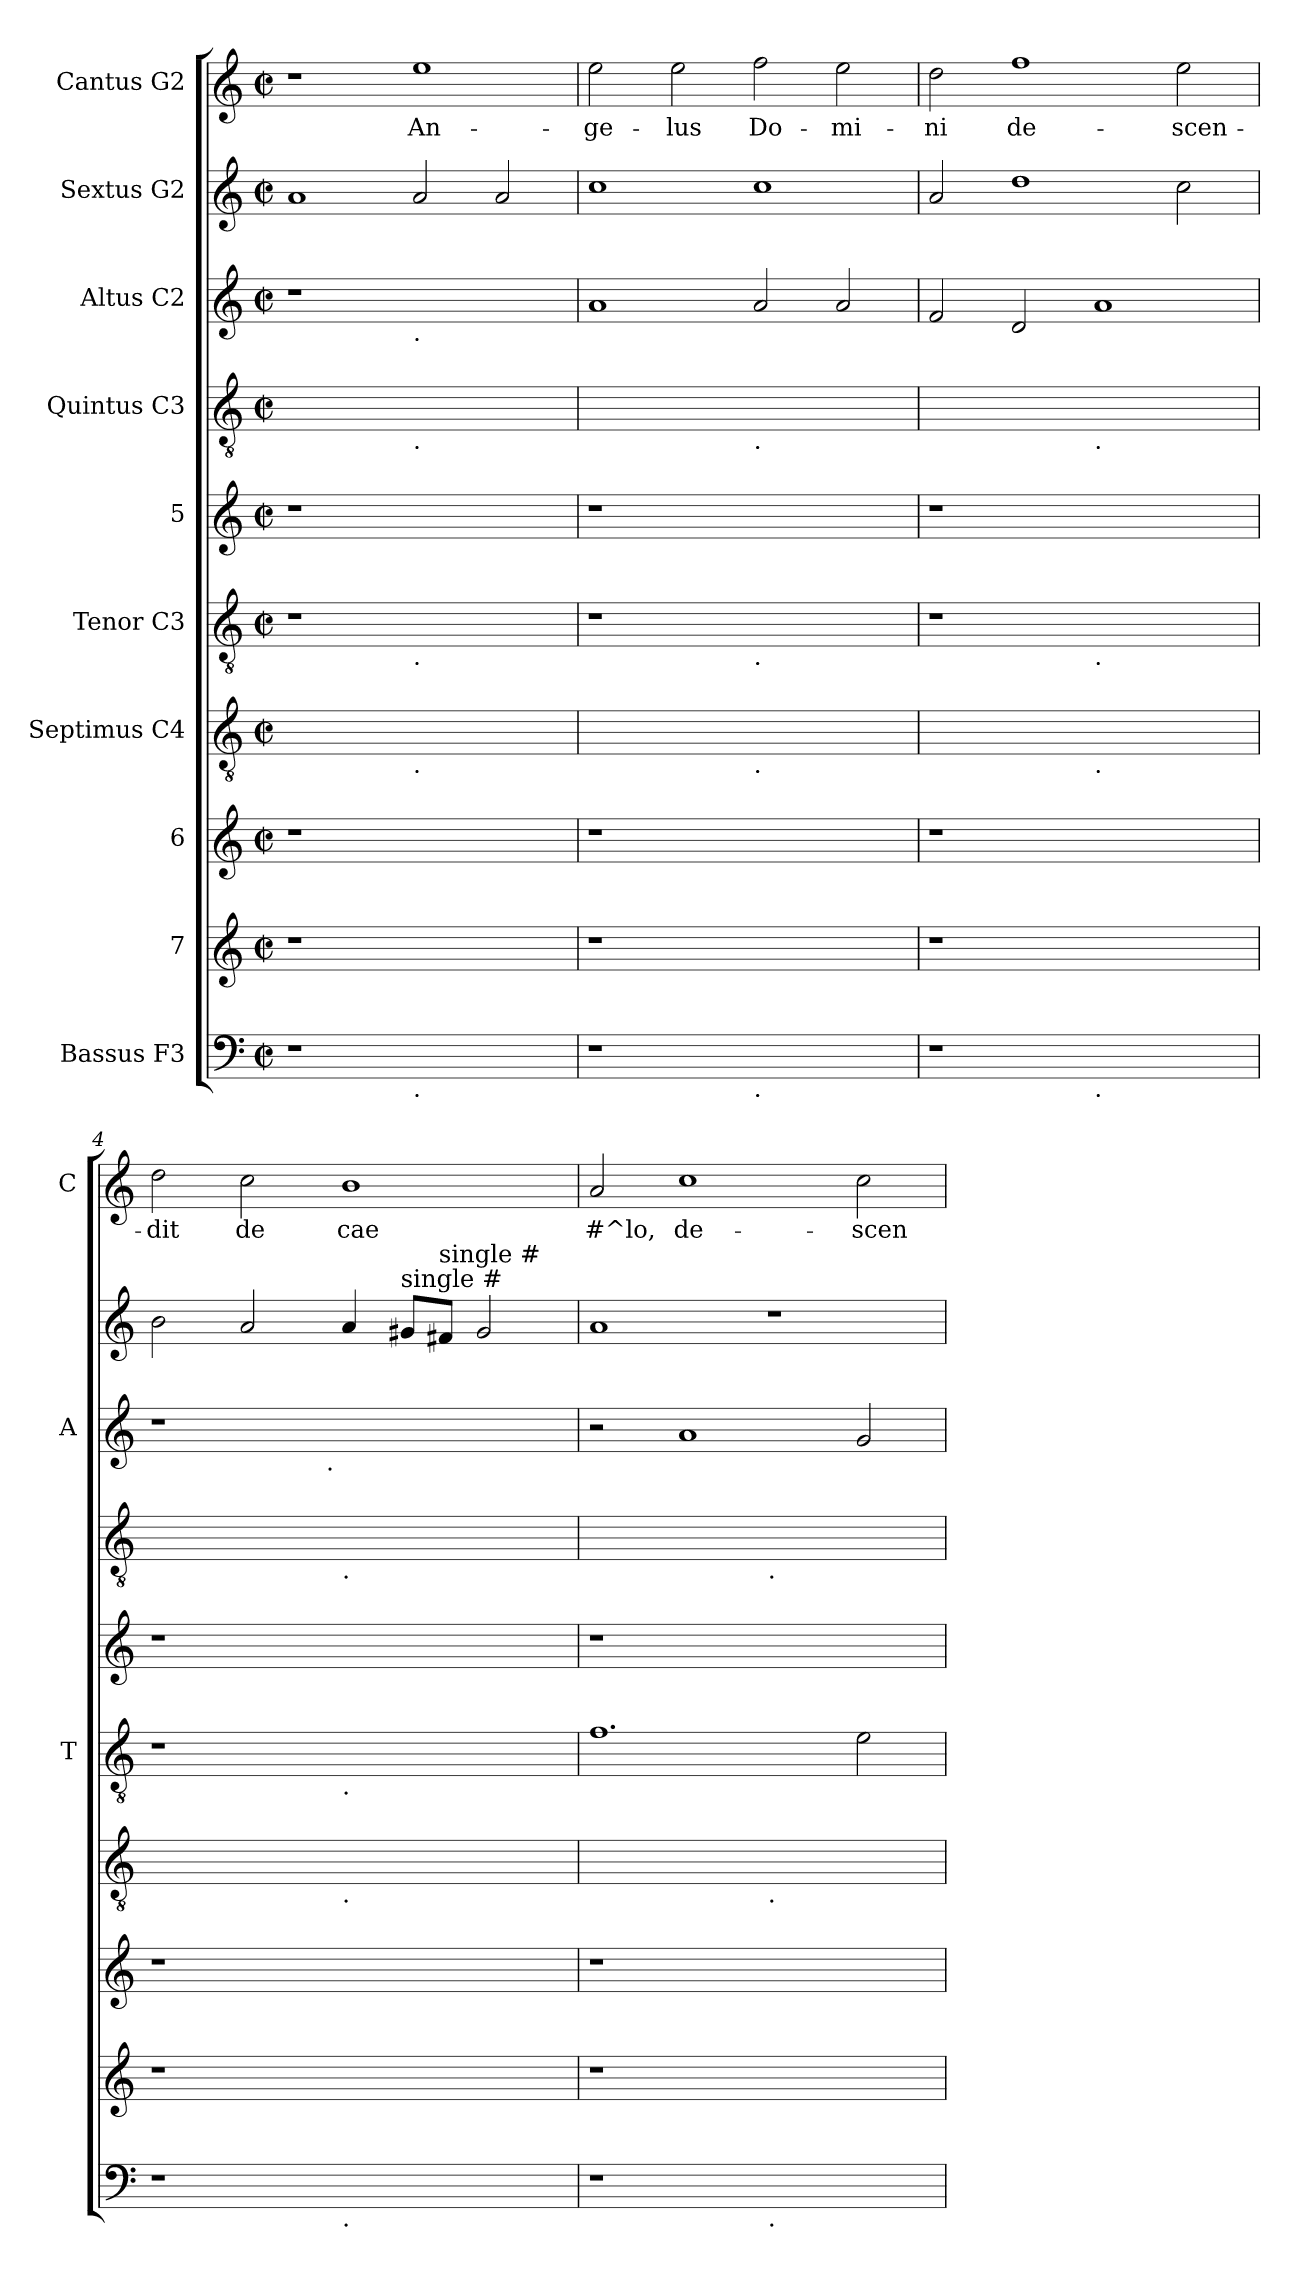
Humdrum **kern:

**kern	**kern	**kern	**kern	**kern	**kern	**kern	**kern	**kern	**kern	**text
*part10	*part9	*part8	*part7	*part6	*part5	*part4	*part3	*part2	*part1	*part1
*staff10	*staff9	*staff8	*staff7	*staff6	*staff5	*staff4	*staff3	*staff2	*staff1	*staff1
*I"Bassus F3	*I"7	*I"6	*I"Septimus C4	*I"Tenor C3	*I"5	*I"Quintus C3	*I"Altus C2	*I"Sextus G2	*I"Cantus G2	*
*	*	*	*	*I'T	*	*	*I'A	*	*I'C	*
*clefF4	*clefG2	*clefG2	*clefGv2	*clefGv2	*clefG2	*clefGv2	*clefG2	*clefG2	*clefG2	*
*ITrd7c12	*	*	*	*	*	*	*	*	*	*
*k[]	*k[]	*k[]	*k[]	*k[]	*k[]	*k[]	*k[]	*k[]	*k[]	*
*C:	*C:	*C:	*C:	*C:	*C:	*C:	*C:	*C:	*C:	*
*M2/2	*M2/2	*M2/2	*M2/2	*M2/2	*M2/2	*M2/2	*M2/2	*M2/2	*M2/2	*
*met(c|)	*met(c|)	*met(c|)	*met(c|)	*met(c|)	*met(c|)	*met(c|)	*met(c|)	*met(c|)	*met(c|)	*
=1	=1	=1	=1	=1	=1	=1	=1	=1	=1	=1
1r	1r	1r	1ryy	1r	1r	1ryy	1r	1a	1r	.
!	!	!	!	!	!	!	!LO:TX:b:t=.	!	!	!
!	!	!	!	!	!	!LO:TX:b:t=.	!	!	!	!
!	!	!	!	!LO:TX:b:t=.	!	!	!	!	!	!
!	!	!	!LO:TX:b:t=.	!	!	!	!	!	!	!
!LO:TX:b:t=.	!	!	!	!	!	!	!	!	!	!
!	!	!	!	!	!	!	!	!	!	!LO:LY:b
1ryy	1ryy	1ryy	1ryy	1ryy	1ryy	1ryy	1ryy	2a/	1ee	An-
.	.	.	.	.	.	.	.	2a/	.	.
=2	=2	=2	=2	=2	=2	=2	=2	=2	=2	=2
!	!	!	!	!	!	!	!	!	!	!LO:LY:b
1r	1r	1r	1ryy	1r	1r	1ryy	1a	1cc	2ee\	-ge-
!	!	!	!	!	!	!	!	!	!	!LO:LY:b
.	.	.	.	.	.	.	.	.	2ee\	-lus
!	!	!	!	!	!	!LO:TX:b:t=.	!	!	!	!
!	!	!	!	!LO:TX:b:t=.	!	!	!	!	!	!
!	!	!	!LO:TX:b:t=.	!	!	!	!	!	!	!
!LO:TX:b:t=.	!	!	!	!	!	!	!	!	!	!
!	!	!	!	!	!	!	!	!	!	!LO:LY:b
1ryy	1ryy	1ryy	1ryy	1ryy	1ryy	1ryy	2a/	1cc	2ff\	Do-
!	!	!	!	!	!	!	!	!	!	!LO:LY:b
.	.	.	.	.	.	.	2a/	.	2ee\	-mi-
=3	=3	=3	=3	=3	=3	=3	=3	=3	=3	=3
!	!	!	!	!	!	!	!	!	!	!LO:LY:b
1r	1r	1r	1ryy	1r	1r	1ryy	2f/	2a/	2dd\	-ni
!	!	!	!	!	!	!	!	!	!	!LO:LY:b
.	.	.	.	.	.	.	2d/	1dd	1ff	de-
!	!	!	!	!	!	!LO:TX:b:t=.	!	!	!	!
!	!	!	!	!LO:TX:b:t=.	!	!	!	!	!	!
!	!	!	!LO:TX:b:t=.	!	!	!	!	!	!	!
!LO:TX:b:t=.	!	!	!	!	!	!	!	!	!	!
1ryy	1ryy	1ryy	1ryy	1ryy	1ryy	1ryy	1a	.	.	.
!	!	!	!	!	!	!	!	!	!	!LO:LY:b
.	.	.	.	.	.	.	.	2cc\	2ee\	-scen-
=4	=4	=4	=4	=4	=4	=4	=4	=4	=4	=4
!	!	!	!	!	!	!	!	!	!	!LO:LY:b
*	*	*	*	*	*	*	*^	*	*	*
1r	1r	1r	1ryy	1r	1r	1ryy	1r	2ryy	2b\	2dd\	-dit
!	!	!	!	!	!	!	!	!	!	!	!LO:LY:b
.	.	.	.	.	.	.	.	4...ryy	2a/	2cc\	de
!	!	!	!	!	!	!	!	!LO:TX:b:t=.	!	!	!
.	.	.	.	.	.	.	.	1ryy	.	.	.
!	!	!	!	!	!	!LO:TX:b:t=.	!	!	!	!	!
!	!	!	!	!LO:TX:b:t=.	!	!	!	!	!	!	!
!	!	!	!LO:TX:b:t=.	!	!	!	!	!	!	!	!
!LO:TX:b:t=.	!	!	!	!	!	!	!	!	!	!	!
!	!	!	!	!	!	!	!	!	!	!	!LO:LY:b
1ryy	1ryy	1ryy	1ryy	1ryy	1ryy	1ryy	1ryy	.	4a/	1b	cae
!	!	!	!	!	!	!	!	!	!LO:TX:a:t=single #	!	!
.	.	.	.	.	.	.	.	.	8g#/L	.	.
!	!	!	!	!	!	!	!	!	!LO:TX:a:t=single #	!	!
.	.	.	.	.	.	.	.	.	8f#/J	.	.
.	.	.	.	.	.	.	.	.	2g#/	.	.
.	.	.	.	.	.	.	.	32ryy	.	.	.
=5	=5	=5	=5	=5	=5	=5	=5	=5	=5	=5	=5
!	!	!	!	!	!	!	!	!	!	!	!LO:LY:b
*	*	*	*	*	*	*	*v	*v	*	*	*
1r	1r	1r	1ryy	1.f	1r	1ryy	2r	1a	2a/	#^lo,
!	!	!	!	!	!	!	!	!	!	!LO:LY:b
.	.	.	.	.	.	.	1a	.	1cc	de-
!	!	!	!	!	!	!LO:TX:b:t=.	!	!	!	!
!	!	!	!LO:TX:b:t=.	!	!	!	!	!	!	!
!LO:TX:b:t=.	!	!	!	!	!	!	!	!	!	!
1ryy	1ryy	1ryy	1ryy	.	1ryy	1ryy	.	1r	.	.
!	!	!	!	!	!	!	!	!	!	!LO:LY:b
.	.	.	.	2e\	.	.	2g/	.	2cc\	-scen-
=	=	=	=	=	=	=	=	=	=	=
*-	*-	*-	*-	*-	*-	*-	*-	*-	*-	*-
